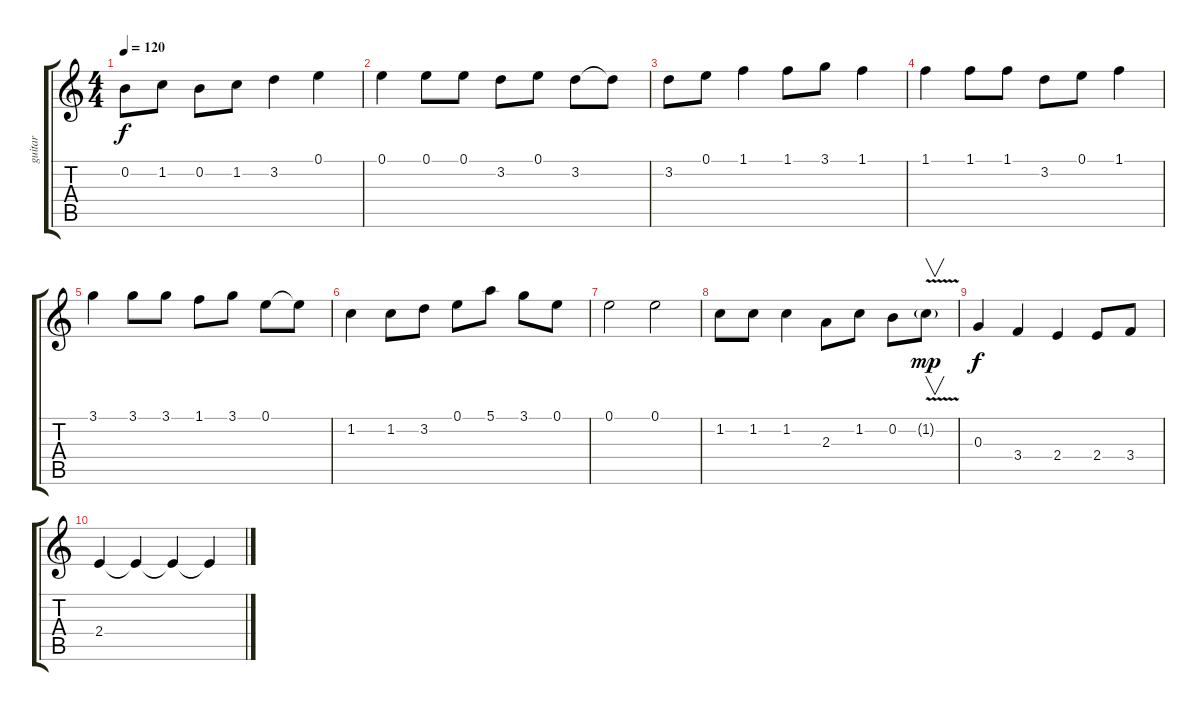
\track ("guitar" "guitar") {instrument acousticguitarnylon}
\staff {score tabs}
\tuning (E4 B3 G3 D3 A2 E2) {hide}
\ts (4 4)
\tempo 120
\clef g2
\ks c
0.2.8{dy f} 1.2.8 0.2.8 1.2.8 3.2.4 0.1.4 |
0.1.4 0.1.8 0.1.8 3.2.8 0.1.8 3.2.8 3.2{t}.8 |
3.2.8 0.1.8 1.1.4 1.1.8 3.1.8 1.1.4 |
1.1.4 1.1.8 1.1.8 3.2.8 0.1.8 1.1.4 |
3.1.4 3.1.8 3.1.8 1.1.8 3.1.8 0.1.8 0.1{t}.8 |
1.2.4 1.2.8 3.2.8 0.1.8 5.1.8 3.1.8 0.1.8 |
0.1.2 0.1.2 |
1.2.8 1.2.8 1.2.4 2.3.8 1.2.8 0.2.8 1.2{v g}.8{v dy mp} |
0.3.4{dy f} 3.4.4 2.4.4 2.4.8 3.4.8 |
2.4.4 2.4{t}.4 2.4{t}.4 2.4{t}.4
